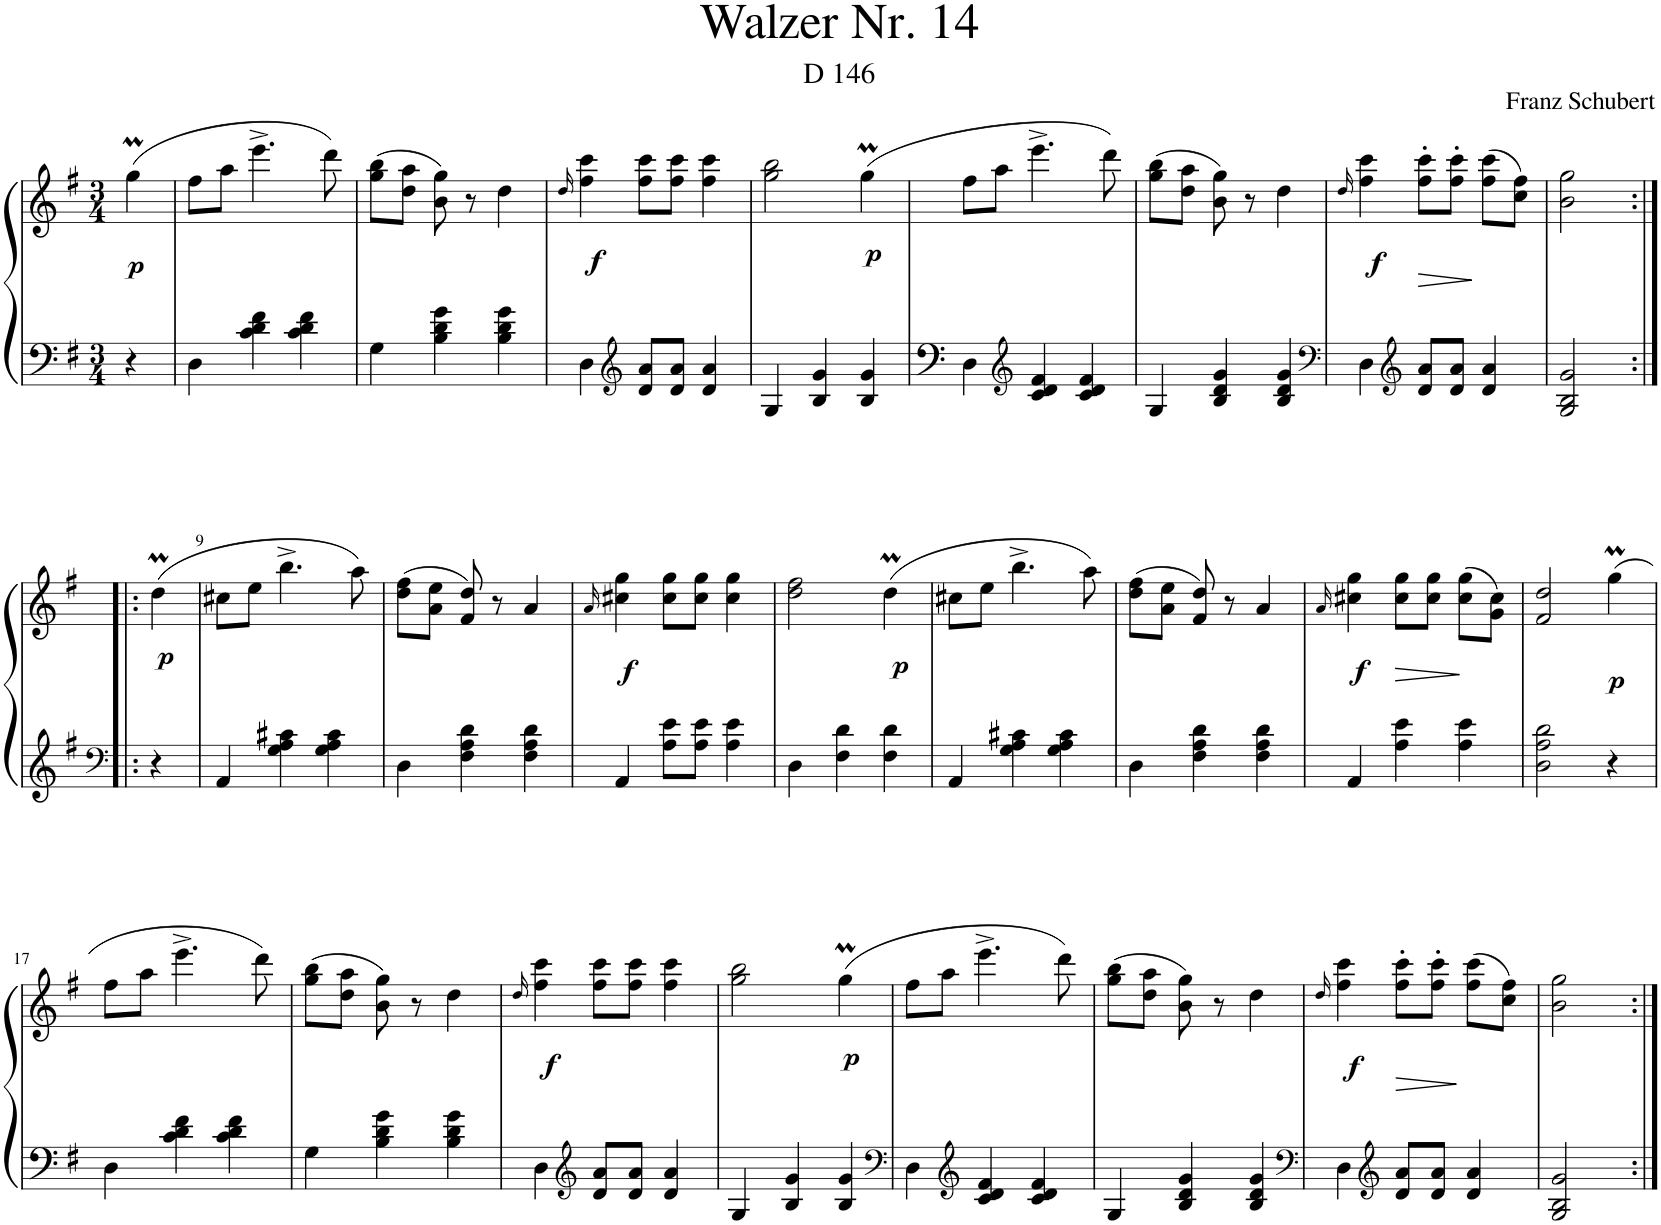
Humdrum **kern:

**kern	**kern	**dynam
*part1	*part1	*part1
*staff2	*staff1	*staff1/2
*I"Piano	*	*
*I'Pno.	*	*
*clefF4	*clefG2	*
*k[f#]	*k[f#]	*
*M3/4	*M3/4	*
=	=	=
!	!	!LO:DY:b
4r	(4ggM\	p
=1	=1	=1
4D\	8ff#\L	.
.	8aa\J	.
4c\ 4d\ 4f#\	4.eee^\	.
4c\ 4d\ 4f#\	.	.
.	8ddd\)	.
=2	=2	=2
4G\	(8gg\ 8bb\L	.
.	8dd\ 8aa\J	.
4B\ 4d\ 4g\	8b\ 8gg\)	.
.	8r	.
4B\ 4d\ 4g\	4dd\	.
=3	=3	=3
.	16qdd/	.
!	!	!LO:DY:b
4D\	4ff#\ 4ccc\	f
*clefG2	*	*
8d/ 8a/L	8ff#\ 8ccc\L	.
8d/ 8a/J	8ff#\ 8ccc\J	.
4d/ 4a/	4ff#\ 4ccc\	.
=4	=4	=4
4G/	2gg\ 2bb\	.
4B/ 4g/	.	.
!	!	!LO:DY:b
4B/ 4g/	(4ggM\	p
=5	=5	=5
4D\	8ff#\L	.
.	8aa\J	.
*clefG2	*	*
4c/ 4d/ 4f#/	4.eee^\	.
4c/ 4d/ 4f#/	.	.
.	8ddd\)	.
=6	=6	=6
4G/	(8gg\ 8bb\L	.
.	8dd\ 8aa\J	.
4B/ 4d/ 4g/	8b\ 8gg\)	.
.	8r	.
4B/ 4d/ 4g/	4dd\	.
=7	=7	=7
*clefF4	*	*
.	16qdd/	.
!	!	!LO:DY:b
4D\	4ff#\ 4ccc\	f
*clefG2	*	*
!	!	!LO:HP:b
8d/ 8a/L	8ff#\' 8ccc\'L	>
8d/ 8a/J	8ff#\' 8ccc\'J	.
4d/ 4a/	(8ff#\ 8ccc\L	]
.	8cc\ 8ff#\J)	.
=8	=8	=8
2G/ 2B/ 2g/	2b\ 2gg\	.
!!LO:LB:g=z
=8X1:|!|:	=8X1:|!|:	=8X1:|!|:
*clefF4	*	*
!	!	!LO:DY:b
4r	(4ddM\	p
=9	=9	=9
4AA/	8cc#X\L	.
.	8ee\J	.
4G\ 4A\ 4c#X\	4.bb^\	.
4G\ 4A\ 4c#\	.	.
.	8aa\)	.
=10	=10	=10
4D\	(8dd\ 8ff#\L	.
.	8a\ 8ee\J	.
4F#\ 4A\ 4d\	8f#/ 8dd/)	.
.	8r	.
4F#\ 4A\ 4d\	4a/	.
=11	=11	=11
.	16qa/	.
!	!	!LO:DY:b
4AA/	4cc#X\ 4gg\	f
8A\ 8e\L	8cc#\ 8gg\L	.
8A\ 8e\J	8cc#\ 8gg\J	.
4A\ 4e\	4cc#\ 4gg\	.
=12	=12	=12
4D\	2dd\ 2ff#\	.
4F#\ 4d\	.	.
!	!	!LO:DY:b
4F#\ 4d\	(4ddM\	p
=13	=13	=13
4AA/	8cc#X\L	.
.	8ee\J	.
4G\ 4A\ 4c#X\	4.bb^\	.
4G\ 4A\ 4c#\	.	.
.	8aa\)	.
=14	=14	=14
4D\	(8dd\ 8ff#\L	.
.	8a\ 8ee\J	.
4F#\ 4A\ 4d\	8f#/ 8dd/)	.
.	8r	.
4F#\ 4A\ 4d\	4a/	.
=15	=15	=15
.	16qa/	.
!	!	!LO:DY:b
4AA/	4cc#X\ 4gg\	f
!	!	!LO:HP:b
4A\ 4e\	8cc#\ 8gg\L	>
.	8cc#\ 8gg\J	.
4A\ 4e\	(8cc#\ 8gg\L	]
.	8g\ 8cc#\J)	.
=16	=16	=16
2D\ 2A\ 2d\	2f#/ 2dd/	.
!	!	!LO:DY:b
4r	(4ggM\	p
!!LO:LB:g=z
=17	=17	=17
4D\	8ff#\L	.
.	8aa\J	.
4c\ 4d\ 4f#\	4.eee^\	.
4c\ 4d\ 4f#\	.	.
.	8ddd\)	.
=18	=18	=18
4G\	(8gg\ 8bb\L	.
.	8dd\ 8aa\J	.
4B\ 4d\ 4g\	8b\ 8gg\)	.
.	8r	.
4B\ 4d\ 4g\	4dd\	.
=19	=19	=19
.	16qdd/	.
!	!	!LO:DY:b
4D\	4ff#\ 4ccc\	f
*clefG2	*	*
8d/ 8a/L	8ff#\ 8ccc\L	.
8d/ 8a/J	8ff#\ 8ccc\J	.
4d/ 4a/	4ff#\ 4ccc\	.
=20	=20	=20
4G/	2gg\ 2bb\	.
4B/ 4g/	.	.
!	!	!LO:DY:b
4B/ 4g/	(4ggM\	p
=21	=21	=21
*clefF4	*	*
4D\	8ff#\L	.
.	8aa\J	.
*clefG2	*	*
4c/ 4d/ 4f#/	4.eee^\	.
4c/ 4d/ 4f#/	.	.
.	8ddd\)	.
=22	=22	=22
4G/	(8gg\ 8bb\L	.
.	8dd\ 8aa\J	.
4B/ 4d/ 4g/	8b\ 8gg\)	.
.	8r	.
4B/ 4d/ 4g/	4dd\	.
=23	=23	=23
*clefF4	*	*
.	16qdd/	.
!	!	!LO:DY:b
4D\	4ff#\ 4ccc\	f
*clefG2	*	*
!	!	!LO:HP:b
8d/ 8a/L	8ff#\' 8ccc\'L	>
8d/ 8a/J	8ff#\' 8ccc\'J	.
4d/ 4a/	(8ff#\ 8ccc\L	]
.	8cc\ 8ff#\J)	.
=24	=24	=24
2G/ 2B/ 2g/	2b\ 2gg\	.
=:|!	=:|!	=:|!
*-	*-	*-
